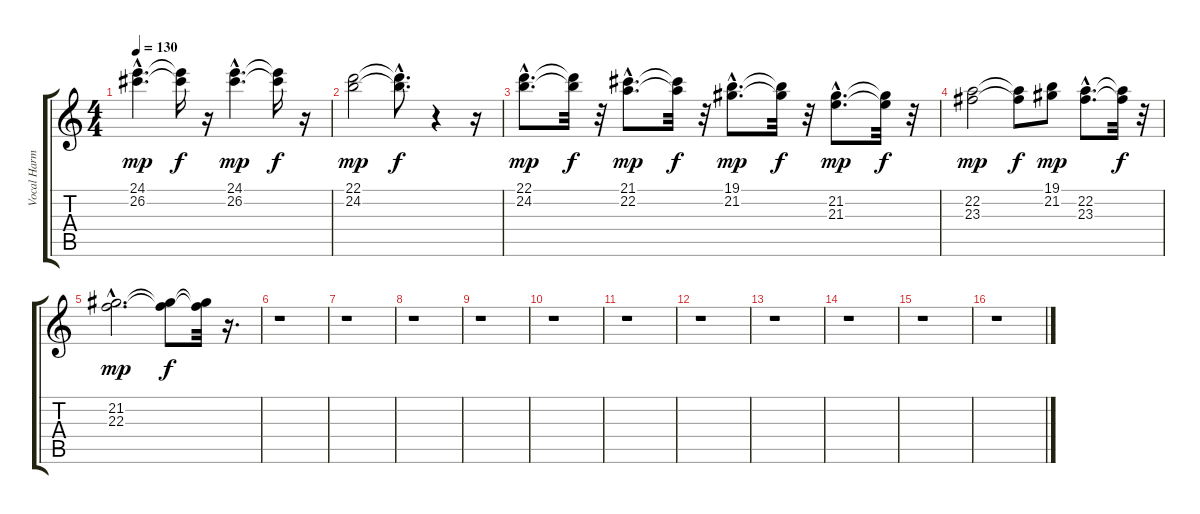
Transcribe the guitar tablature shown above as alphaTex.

\track ("Vocal Harmony" "Vocal Harm") {instrument fx5brightness}
\staff {score tabs}
\tuning (E4 B3 G3 D3 A2 E2) {hide}
\ts (4 4)
\tempo 130
\clef g2
\ks c
(24.1{hac} 26.2{hac}).4{d dy mp} (24.1{t} 26.2{t}).16{dy f} r.16 (24.1{hac} 26.2{hac}).4{d dy mp} (24.1{t} 26.2{t}).16{dy f} r.16 |
(22.1 24.2).2{dy mp} (22.1{hac t} 24.2{hac t}).8{d dy f} r.4 r.16 |
(22.1{hac} 24.2{hac}).8{d dy mp} (22.1{t} 24.2{t}).32{dy f} r.32 (21.1{hac} 22.2{hac}).8{d dy mp} (21.1{t} 22.2{t}).32{dy f} r.32 (19.1{hac} 21.2{hac}).8{d dy mp} (19.1{t} 21.2{t}).32{dy f} r.32 (21.2{hac} 21.3{hac}).8{d dy mp} (21.2{t} 21.3{t}).32{dy f} r.32 |
(22.2 23.3).2{dy mp} (22.2{t} 23.3{t}).8{dy f} (19.1 21.2).8{dy mp} (22.2{hac} 23.3{hac}).8{d} (22.2{t} 23.3{t}).32{dy f} r.32 |
(21.2{hac} 22.3{hac}).2{d dy mp} (21.2{t} 22.3{t}).8{dy f} (21.2{t} 22.3{t}).32 r.16{d} |
r.1 |
r.1 |
r.1 |
r.1 |
r.1 |
r.1 |
r.1 |
r.1 |
r.1 |
r.1 |
r.1
